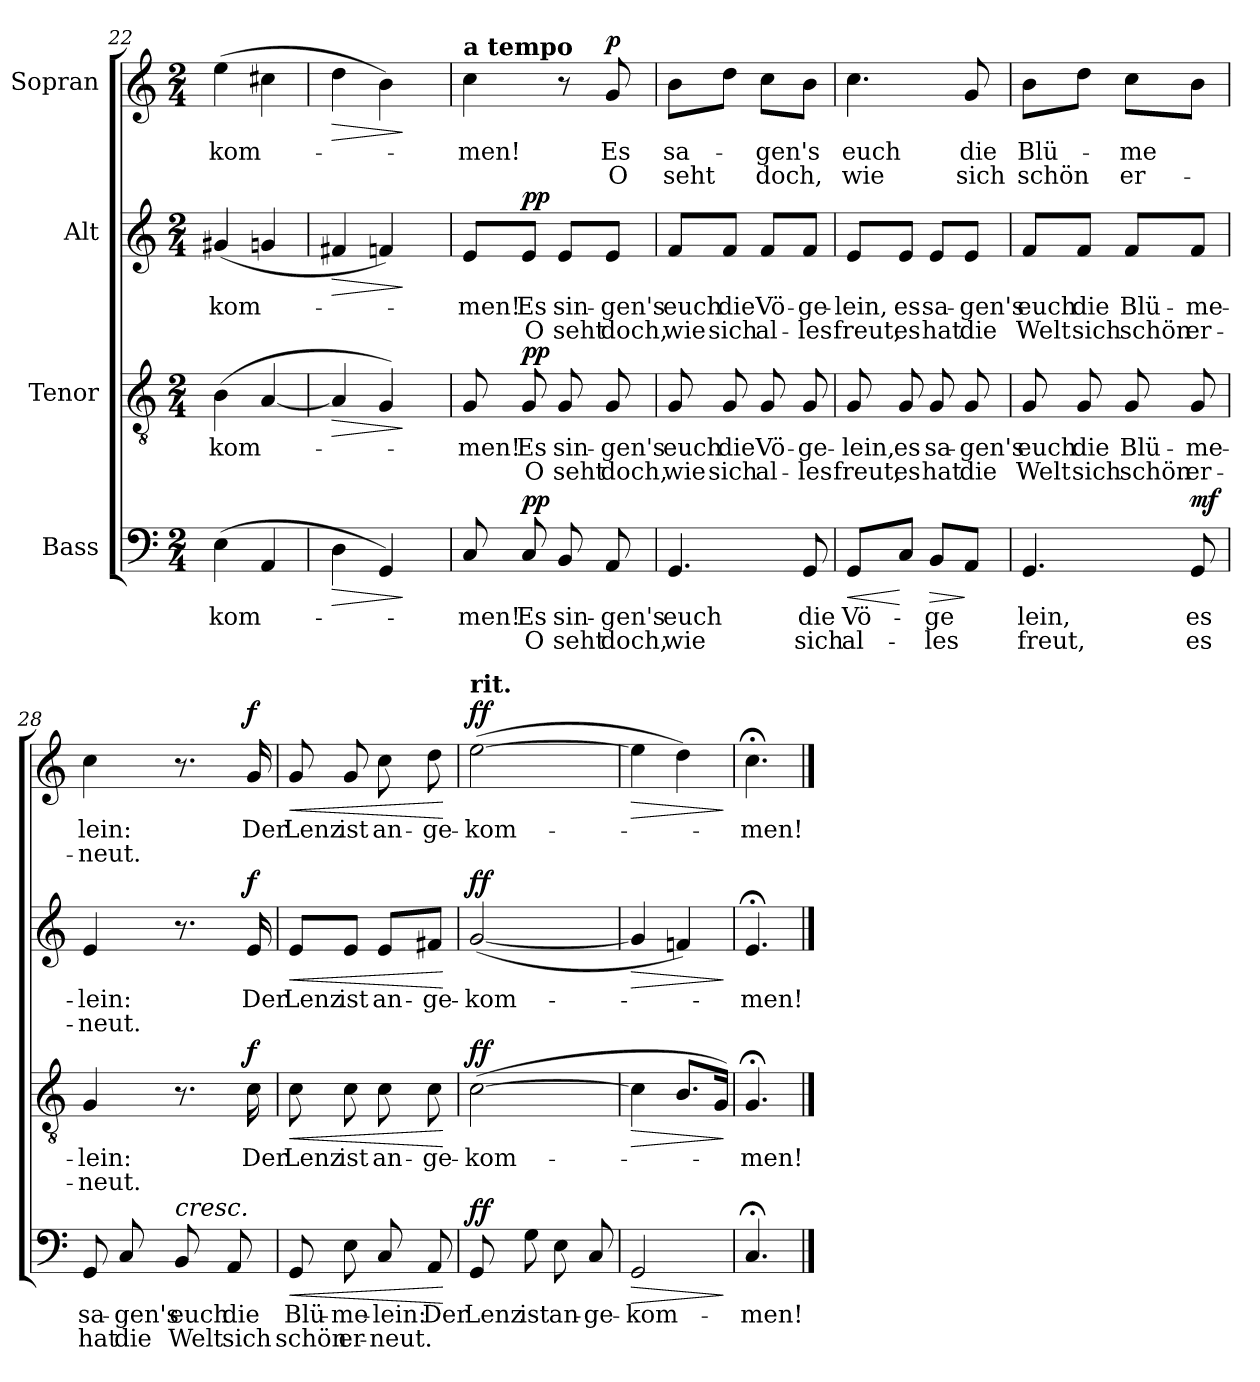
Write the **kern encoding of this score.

**kern	**text	**text	**dynam	**kern	**text	**text	**dynam	**kern	**text	**text	**dynam	**kern	**text	**text	**dynam
*part4	*part4	*part4	*part4	*part3	*part3	*part3	*part3	*part2	*part2	*part2	*part2	*part1	*part1	*part1	*part1
*staff4	*staff4	*staff4	*staff4	*staff3	*staff3	*staff3	*staff3	*staff2	*staff2	*staff2	*staff2	*staff1	*staff1	*staff1	*staff1
*I"Bass	*	*	*	*I"Tenor	*	*	*	*I"Alt	*	*	*	*I"Sopran	*	*	*
*clefF4	*	*	*	*clefGv2	*	*	*	*clefG2	*	*	*	*clefG2	*	*	*
*k[]	*	*	*	*k[]	*	*	*	*k[]	*	*	*	*k[]	*	*	*
*M2/4	*	*	*	*M2/4	*	*	*	*M2/4	*	*	*	*M2/4	*	*	*
=22	=22	=22	=22	=22	=22	=22	=22	=22	=22	=22	=22	=22	=22	=22	=22
!	!LO:LY:b	!	!	!	!LO:LY:b	!	!	!	!LO:LY:b	!	!	!	!LO:LY:b	!	!
(4E\	-kom-	.	.	(4B\	-kom-	.	.	(4g#X/	-kom-	.	.	(4ee\	-kom-	.	.
4AA/	.	.	.	[4A/	.	.	.	4gn/	.	.	.	4cc#X\	.	.	.
=23	=23	=23	=23	=23	=23	=23	=23	=23	=23	=23	=23	=23	=23	=23	=23
!	!	!	!LO:HP:b	!	!	!	!LO:HP:b	!	!	!	!LO:HP:b	!	!	!	!LO:HP:b
4D\	.	.	>	4A/]	.	.	>	4f#X/	.	.	>	4dd\	.	.	>
4GG/)	.	.	.	4G/)	.	.	.	4fn/)	.	.	.	4b\)	.	.	.
.	.	.	]	.	.	.	]	.	.	.	]	.	.	.	]
!!LO:LB:g=z
=24	=24	=24	=24	=24	=24	=24	=24	=24	=24	=24	=24	=24	=24	=24	=24
!	!	!	!	!	!	!	!	!	!	!	!	!LO:TX:a:B:t=a tempo	!	!	!
!	!LO:LY:b	!	!	!	!LO:LY:b	!	!	!	!LO:LY:b	!	!	!	!LO:LY:b	!	!
8C/	-men!	.	.	8G/	-men!	.	.	8e/L	-men!	.	.	4cc\	-men!	.	.
!	!LO:LY:b	!LO:LY:b	!LO:DY:a	!	!LO:LY:b	!LO:LY:b	!LO:DY:a	!	!LO:LY:b	!LO:LY:b	!LO:DY:a	!	!	!	!
8C/	Es	O	pp	8G/	Es	O	pp	8e/J	Es	O	pp	.	.	.	.
!	!LO:LY:b	!LO:LY:b	!	!	!LO:LY:b	!LO:LY:b	!	!	!LO:LY:b	!LO:LY:b	!	!	!	!	!
8BB/	sin-	seht	.	8G/	sin-	seht	.	8e/L	sin-	seht	.	8r	.	.	.
!	!LO:LY:b	!LO:LY:b	!	!	!LO:LY:b	!LO:LY:b	!	!	!LO:LY:b	!LO:LY:b	!	!	!LO:LY:b	!LO:LY:b	!LO:DY:a
8AA/	-gen's	doch,	.	8G/	-gen's	doch,	.	8e/J	-gen's	doch,	.	8g/	Es	O	p
=25	=25	=25	=25	=25	=25	=25	=25	=25	=25	=25	=25	=25	=25	=25	=25
!	!LO:LY:b	!LO:LY:b	!	!	!LO:LY:b	!LO:LY:b	!	!	!LO:LY:b	!LO:LY:b	!	!	!LO:LY:b	!LO:LY:b	!
4.GG/	euch	wie	.	8G/	euch	wie	.	8f/L	euch	wie	.	8b\L	sa-	-seht	.
!	!	!	!	!	!LO:LY:b	!LO:LY:b	!	!	!LO:LY:b	!LO:LY:b	!	!	!	!	!
.	.	.	.	8G/	die	sich	.	8f/J	die	sich	.	8dd\J	.	.	.
!	!	!	!	!	!LO:LY:b	!LO:LY:b	!	!	!LO:LY:b	!LO:LY:b	!	!	!LO:LY:b	!LO:LY:b	!
.	.	.	.	8G/	Vö-	al-	.	8f/L	Vö-	al-	.	8cc\L	-gen's	doch,	.
!	!LO:LY:b	!LO:LY:b	!	!	!LO:LY:b	!LO:LY:b	!	!	!LO:LY:b	!LO:LY:b	!	!	!	!	!
8GG/	die	sich	.	8G/	-ge-	-les	.	8f/J	-ge-	-les	.	8b\J	.	.	.
=26	=26	=26	=26	=26	=26	=26	=26	=26	=26	=26	=26	=26	=26	=26	=26
!	!LO:LY:b	!LO:LY:b	!LO:HP:b	!	!LO:LY:b	!LO:LY:b	!	!	!LO:LY:b	!LO:LY:b	!	!	!LO:LY:b	!LO:LY:b	!
8GG/L	Vö-	al-	<	8G/	-lein,	freut,	.	8e/L	-lein,	freut,	.	4.cc\	euch	wie	.
!	!	!	!	!	!LO:LY:b	!LO:LY:b	!	!	!LO:LY:b	!LO:LY:b	!	!	!	!	!
8C/J	.	.	[	8G/	es	es	.	8e/J	es	es	.	.	.	.	.
!	!LO:LY:b	!LO:LY:b	!LO:HP:b	!	!LO:LY:b	!LO:LY:b	!	!	!LO:LY:b	!LO:LY:b	!	!	!	!	!
8BB/L	-ge	-les	>	8G/	sa-	hat	.	8e/L	sa-	hat	.	.	.	.	.
!	!	!	!	!	!LO:LY:b	!LO:LY:b	!	!	!LO:LY:b	!LO:LY:b	!	!	!LO:LY:b	!LO:LY:b	!
8AA/J	.	.	]	8G/	-gen's	die	.	8e/J	-gen's	die	.	8g/	die	sich	.
=27	=27	=27	=27	=27	=27	=27	=27	=27	=27	=27	=27	=27	=27	=27	=27
!	!LO:LY:b	!LO:LY:b	!	!	!LO:LY:b	!LO:LY:b	!	!	!LO:LY:b	!LO:LY:b	!	!	!LO:LY:b	!LO:LY:b	!
4.GG/	lein,	freut,	.	8G/	euch	Welt	.	8f/L	euch	Welt	.	8b\L	Blü-	schön	.
!	!	!	!	!	!LO:LY:b	!LO:LY:b	!	!	!LO:LY:b	!LO:LY:b	!	!	!	!	!
.	.	.	.	8G/	die	sich	.	8f/J	die	sich	.	8dd\J	.	.	.
!	!	!	!	!	!LO:LY:b	!LO:LY:b	!	!	!LO:LY:b	!LO:LY:b	!	!	!LO:LY:b	!LO:LY:b	!
.	.	.	.	8G/	Blü-	schön	.	8f/L	Blü-	schön	.	8cc\L	-me	er-	.
!	!LO:LY:b	!LO:LY:b	!LO:DY:a	!	!LO:LY:b	!LO:LY:b	!	!	!LO:LY:b	!LO:LY:b	!	!	!	!	!
8GG/	es	es	mf	8G/	-me-	er-	.	8f/J	-me-	er-	.	8b\J	.	.	.
!!LO:LB:g=z
=28	=28	=28	=28	=28	=28	=28	=28	=28	=28	=28	=28	=28	=28	=28	=28
!	!LO:LY:b	!LO:LY:b	!	!	!LO:LY:b	!LO:LY:b	!	!	!LO:LY:b	!LO:LY:b	!	!	!LO:LY:b	!LO:LY:b	!
8GG/	sa-	hat	.	4G/	-lein:	-neut.	.	4e/	-lein:	-neut.	.	4cc\	lein:	-neut.	.
!	!LO:LY:b	!LO:LY:b	!	!	!	!	!	!	!	!	!	!	!	!	!
8C/	-gen's	die	.	.	.	.	.	.	.	.	.	.	.	.	.
!LO:TX:a:i:t=cresc.	!	!	!	!	!	!	!	!	!	!	!	!	!	!	!
!	!LO:LY:b	!LO:LY:b	!	!	!	!	!	!	!	!	!	!	!	!	!
8BB/	euch	Welt	.	8.r	.	.	.	8.r	.	.	.	8.r	.	.	.
!	!LO:LY:b	!LO:LY:b	!	!	!	!	!	!	!	!	!	!	!	!	!
8AA/	die	sich	.	.	.	.	.	.	.	.	.	.	.	.	.
!	!	!	!	!	!LO:LY:b	!	!LO:DY:a	!	!LO:LY:b	!	!LO:DY:a	!	!LO:LY:b	!	!LO:DY:a
.	.	.	.	16c\	Der	.	f	16e/	Der	.	f	16g/	Der	.	f
=29	=29	=29	=29	=29	=29	=29	=29	=29	=29	=29	=29	=29	=29	=29	=29
!	!LO:LY:b	!LO:LY:b	!LO:HP:b	!	!LO:LY:b	!	!LO:HP:b	!	!LO:LY:b	!	!LO:HP:b	!	!LO:LY:b	!	!LO:HP:b
8GG/	Blü-	schön	<	8c\	Lenz	.	<	8e/L	Lenz	.	<	8g/	Lenz	.	<
!	!LO:LY:b	!LO:LY:b	!	!	!LO:LY:b	!	!	!	!LO:LY:b	!	!	!	!LO:LY:b	!	!
8E\	-me-	er-	.	8c\	ist	.	.	8e/J	ist	.	.	8g/	ist	.	.
!	!LO:LY:b	!LO:LY:b	!	!	!LO:LY:b	!	!	!	!LO:LY:b	!	!	!	!LO:LY:b	!	!
8C/	-lein:	-neut.	.	8c\	an-	.	.	8e/L	an-	.	.	8cc\	an-	.	.
!	!LO:LY:b	!	!	!	!LO:LY:b	!	!	!	!LO:LY:b	!	!	!	!LO:LY:b	!	!
8AA/	Der	.	.	8c\	-ge-	.	.	8f#X/J	-ge-	.	.	8dd\	-ge-	.	.
.	.	.	[	.	.	.	[	.	.	.	[	.	.	.	[
=30	=30	=30	=30	=30	=30	=30	=30	=30	=30	=30	=30	=30	=30	=30	=30
!	!	!	!	!	!	!	!	!	!	!	!	!LO:TX:a:B:t=rit.	!	!	!
!	!LO:LY:b	!	!LO:DY:a	!	!LO:LY:b	!	!LO:DY:a	!	!LO:LY:b	!	!LO:DY:a	!	!LO:LY:b	!	!LO:DY:a
8GG/	Lenz	.	ff	([2c\	-kom-	.	ff	([2g/	-kom-	.	ff	([2ee\	-kom-	.	ff
!	!LO:LY:b	!	!	!	!	!	!	!	!	!	!	!	!	!	!
8G\	ist	.	.	.	.	.	.	.	.	.	.	.	.	.	.
!	!LO:LY:b	!	!	!	!	!	!	!	!	!	!	!	!	!	!
8E\	an-	.	.	.	.	.	.	.	.	.	.	.	.	.	.
!	!LO:LY:b	!	!	!	!	!	!	!	!	!	!	!	!	!	!
8C/	-ge-	.	.	.	.	.	.	.	.	.	.	.	.	.	.
=31	=31	=31	=31	=31	=31	=31	=31	=31	=31	=31	=31	=31	=31	=31	=31
!	!LO:LY:b	!	!LO:HP:b	!	!	!	!LO:HP:b	!	!	!	!LO:HP:b	!	!	!	!LO:HP:b
2GG/	-kom-	.	>	4c\]	.	.	>	4g/]	.	.	>	4ee\]	.	.	>
.	.	.	.	8.B/L	.	.	.	4fn/)	.	.	.	4dd\)	.	.	.
.	.	.	.	16G/Jk)	.	.	.	.	.	.	.	.	.	.	.
.	.	.	]	.	.	.	]	.	.	.	]	.	.	.	]
=32	=32	=32	=32	=32	=32	=32	=32	=32	=32	=32	=32	=32	=32	=32	=32
!	!LO:LY:b	!	!	!	!LO:LY:b	!	!	!	!LO:LY:b	!	!	!	!LO:LY:b	!	!
4.C;</	-men!	.	.	4.G;</	-men!	.	.	4.e;</	-men!	.	.	4.cc;<\	-men!	.	.
==	==	==	==	==	==	==	==	==	==	==	==	==	==	==	==
*-	*-	*-	*-	*-	*-	*-	*-	*-	*-	*-	*-	*-	*-	*-	*-
